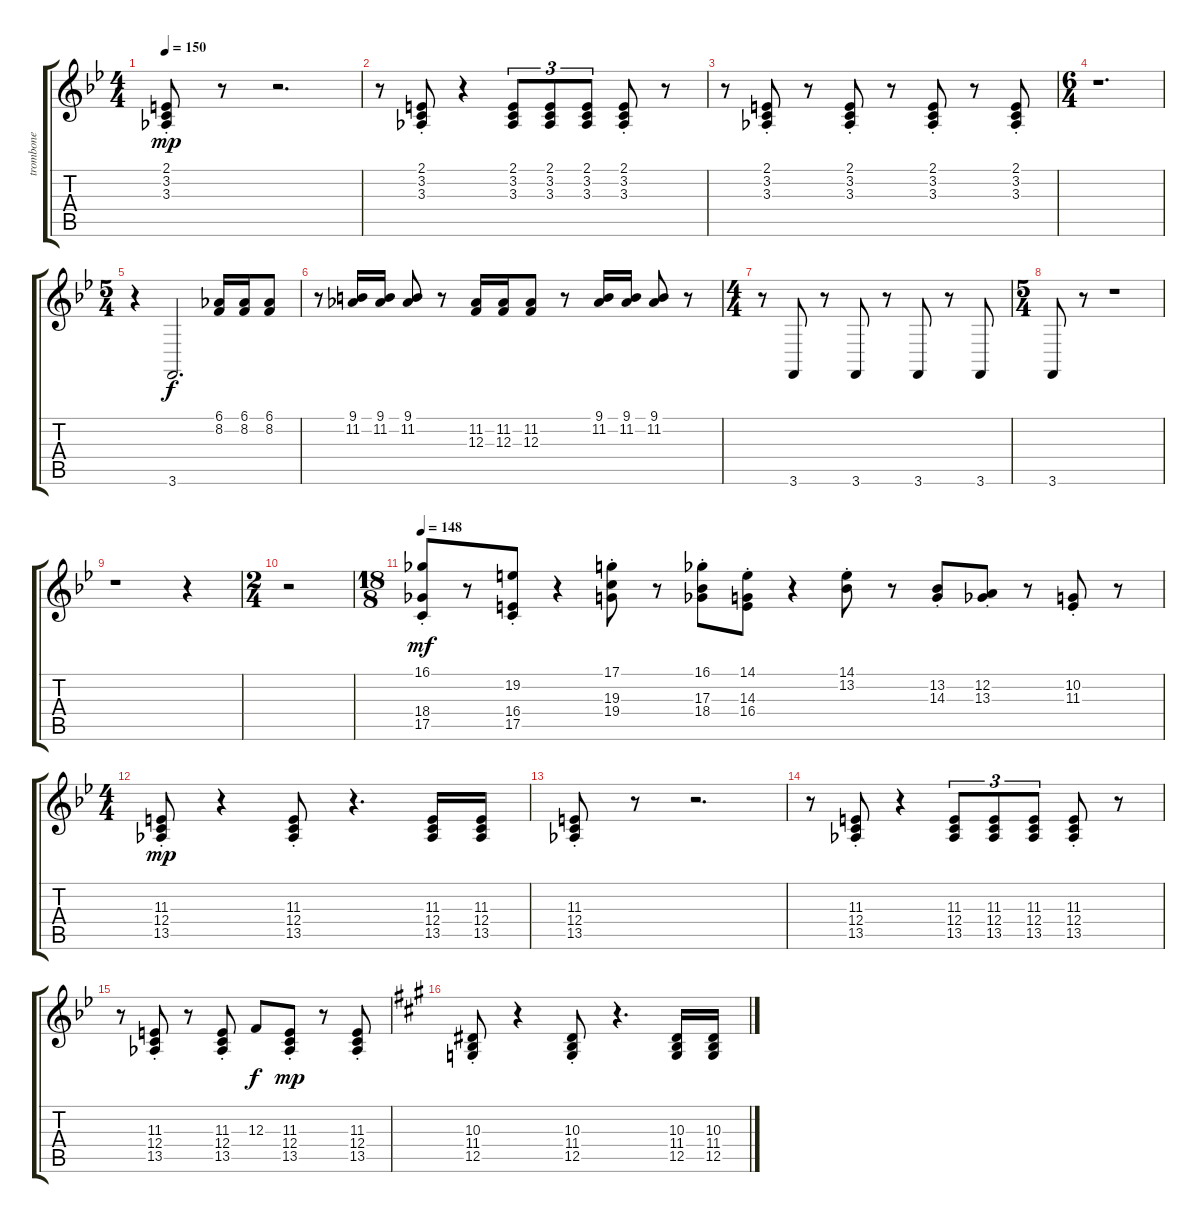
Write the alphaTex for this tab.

\track ("trombone" "trombone") {instrument trombone}
\staff {score tabs}
\tuning (D4 A3 F3 C3 G2 D2) {hide}
\ts (4 4)
\tempo 150
\clef g2
\ks gminor
(2.1{st} 3.2{st} 3.3{st}).8{dy mp} r.8 r.2{d} |
r.8 (2.1{st} 3.2{st} 3.3{st}).8 r.4 (2.1 3.2 3.3).8{tu (3 2)} (2.1 3.2 3.3).8{tu (3 2)} (2.1 3.2 3.3).8{tu (3 2)} (2.1{st} 3.2{st} 3.3{st}).8 r.8 |
r.8 (2.1{st} 3.2{st} 3.3{st}).8 r.8 (2.1{st} 3.2{st} 3.3{st}).8 r.8 (2.1{st} 3.2{st} 3.3{st}).8 r.8 (2.1{st} 3.2{st} 3.3{st}).8 |
\ts (6 4)
r.1{d} |
\ts (5 4)
r.4 3.6.2{d dy f} (6.1 8.2).16 (6.1 8.2).16 (6.1 8.2).8 |
r.8 (9.1 11.2).16 (9.1 11.2).16 (9.1 11.2).8 r.8 (11.2 12.3).16 (11.2 12.3).16 (11.2 12.3).8 r.8 (9.1 11.2).16 (9.1 11.2).16 (9.1 11.2).8 r.8 |
\ts (4 4)
r.8 3.6.8 r.8 3.6.8 r.8 3.6.8 r.8 3.6.8 |
\ts (5 4)
3.6.8 r.8 r.1 |
r.1 r.4 |
\ts (2 4)
r.2 |
\ts (18 8)
\tempo 148
(16.1{st} 18.4{st} 17.5{st}).8{dy mf} r.8 (19.2{st} 16.4{st} 17.5{st}).8 r.4 (17.1{st} 19.3{st} 19.4{st}).8 r.8 (16.1{st} 17.3{st} 18.4{st}).8 (14.1{st} 14.3{st} 16.4{st}).8 r.4 (14.1{st} 13.2{st}).8 r.8 (13.2{st} 14.3{st}).8 (12.2{st} 13.3{st}).8 r.8 (10.2{st} 11.3{st}).8 r.8 |
\ts (4 4)
(11.3{st} 12.4{st} 13.5{st}).8{dy mp} r.4 (11.3{st} 12.4{st} 13.5{st}).8 r.4{d} (11.3 12.4 13.5).16 (11.3 12.4 13.5).16 |
(11.3{st} 12.4{st} 13.5{st}).8 r.8 r.2{d} |
r.8 (11.3{st} 12.4{st} 13.5{st}).8 r.4 (11.3 12.4 13.5).8{tu (3 2)} (11.3 12.4 13.5).8{tu (3 2)} (11.3 12.4 13.5).8{tu (3 2)} (11.3{st} 12.4{st} 13.5{st}).8 r.8 |
r.8 (11.3{st} 12.4{st} 13.5{st}).8 r.8 (11.3{st} 12.4{st} 13.5{st}).8 12.3.8{dy f} (11.3{st} 12.4{st} 13.5{st}).8{dy mp} r.8 (11.3{st} 12.4{st} 13.5{st}).8 |
\ks f#minor
(10.3{st} 11.4{st} 12.5{st}).8 r.4 (10.3{st} 11.4{st} 12.5{st}).8 r.4{d} (10.3 11.4 12.5).16 (10.3 11.4 12.5).16
